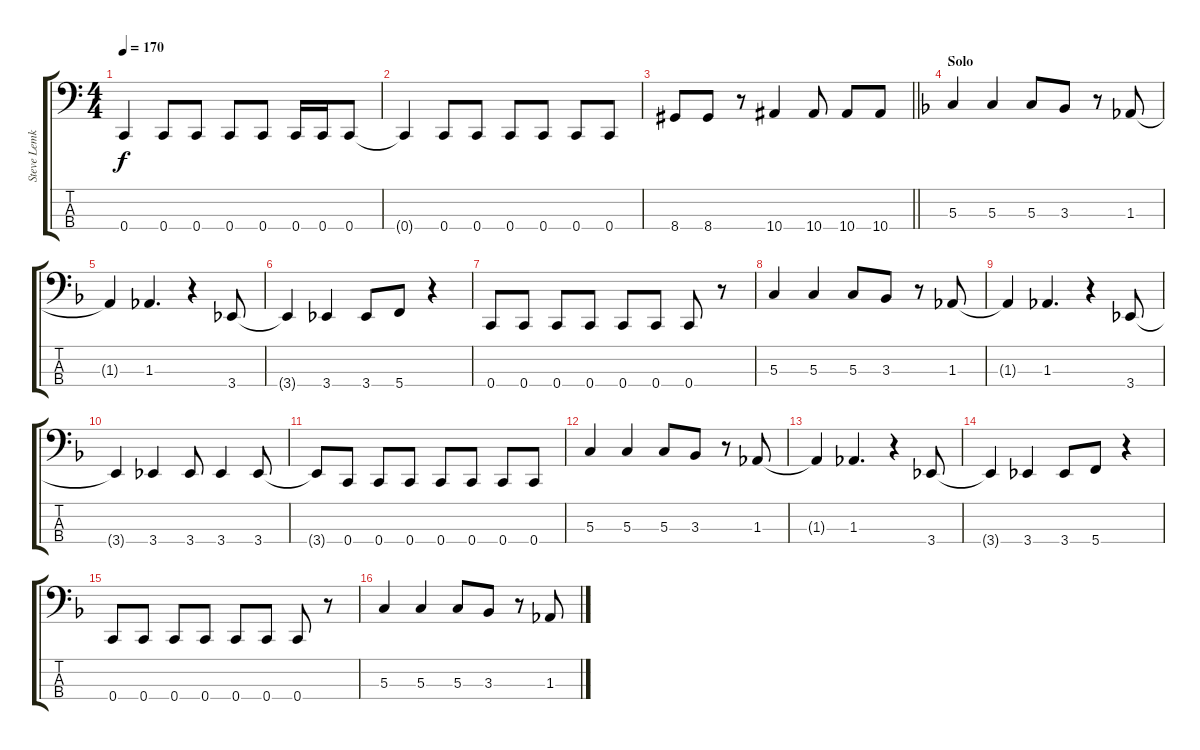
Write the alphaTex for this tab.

\track ("Steve Lemke - Bass" "Steve Lemk") {instrument electricbasspick}
\staff {score tabs}
\tuning (F2 C2 G1 C1) {hide}
\ts (4 4)
\tempo 170
\clef f4
\ks c
0.4{t}.4{dy f} 0.4.8 0.4.8 0.4.8 0.4.8 0.4.16 0.4.16 0.4.8 |
0.4{t}.4 0.4.8 0.4.8 0.4.8 0.4.8 0.4.8 0.4.8 |
\barLineRight lightlight
8.4.8 8.4.8 r.8 10.4.4 10.4.8 10.4.8 10.4.8 |
\section ("" "Solo")
\ks f
5.3.4 5.3.4 5.3.8 3.3.8 r.8 1.3.8 |
1.3{t}.4 1.3.4{d} r.4 3.4.8 |
3.4{t}.4 3.4.4 3.4.8 5.4.8 r.4 |
0.4.8 0.4.8 0.4.8 0.4.8 0.4.8 0.4.8 0.4.8 r.8 |
5.3.4 5.3.4 5.3.8 3.3.8 r.8 1.3.8 |
1.3{t}.4 1.3.4{d} r.4 3.4.8 |
3.4{t}.4 3.4.4 3.4.8 3.4.4 3.4.8 |
3.4{t}.8 0.4.8 0.4.8 0.4.8 0.4.8 0.4.8 0.4.8 0.4.8 |
5.3.4 5.3.4 5.3.8 3.3.8 r.8 1.3.8 |
1.3{t}.4 1.3.4{d} r.4 3.4.8 |
3.4{t}.4 3.4.4 3.4.8 5.4.8 r.4 |
0.4.8 0.4.8 0.4.8 0.4.8 0.4.8 0.4.8 0.4.8 r.8 |
5.3.4 5.3.4 5.3.8 3.3.8 r.8 1.3.8
